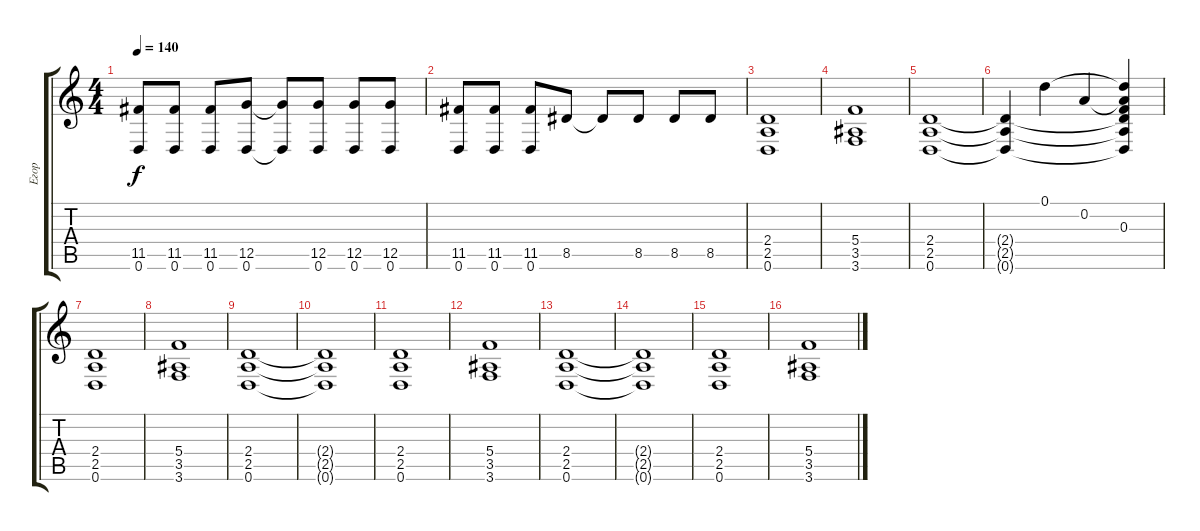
\track ("Егор" "Егор") {instrument distortionguitar}
\staff {score tabs}
\tuning (D4 A3 F3 C3 G2 D2) {hide}
\ts (4 4)
\tempo 140
\clef g2
\ks c
(11.5 0.6).8{dy f} (11.5 0.6).8 (11.5 0.6).8 (12.5 0.6).8 (12.5{t} 0.6{t}).8 (12.5 0.6).8 (12.5 0.6).8 (12.5 0.6).8 |
(11.5 0.6).8 (11.5 0.6).8 (11.5 0.6).8 8.5.8 8.5{t}.8 8.5.8 8.5.8 8.5.8 |
(2.4 2.5 0.6).1 |
(5.4 3.5 3.6).1 |
(2.4 2.5 0.6).1 |
(2.4{t} 2.5{t} 0.6{t}).4 0.1.4 0.2.4 (0.1{t} 0.2{t} 0.3 2.4{t} 2.5{t} 0.6{t}).4 |
(2.4 2.5 0.6).1 |
(5.4 3.5 3.6).1 |
(2.4 2.5 0.6).1 |
(2.4{t} 2.5{t} 0.6{t}).1 |
(2.4 2.5 0.6).1 |
(5.4 3.5 3.6).1 |
(2.4 2.5 0.6).1 |
(2.4{t} 2.5{t} 0.6{t}).1 |
(2.4 2.5 0.6).1 |
(5.4 3.5 3.6).1
